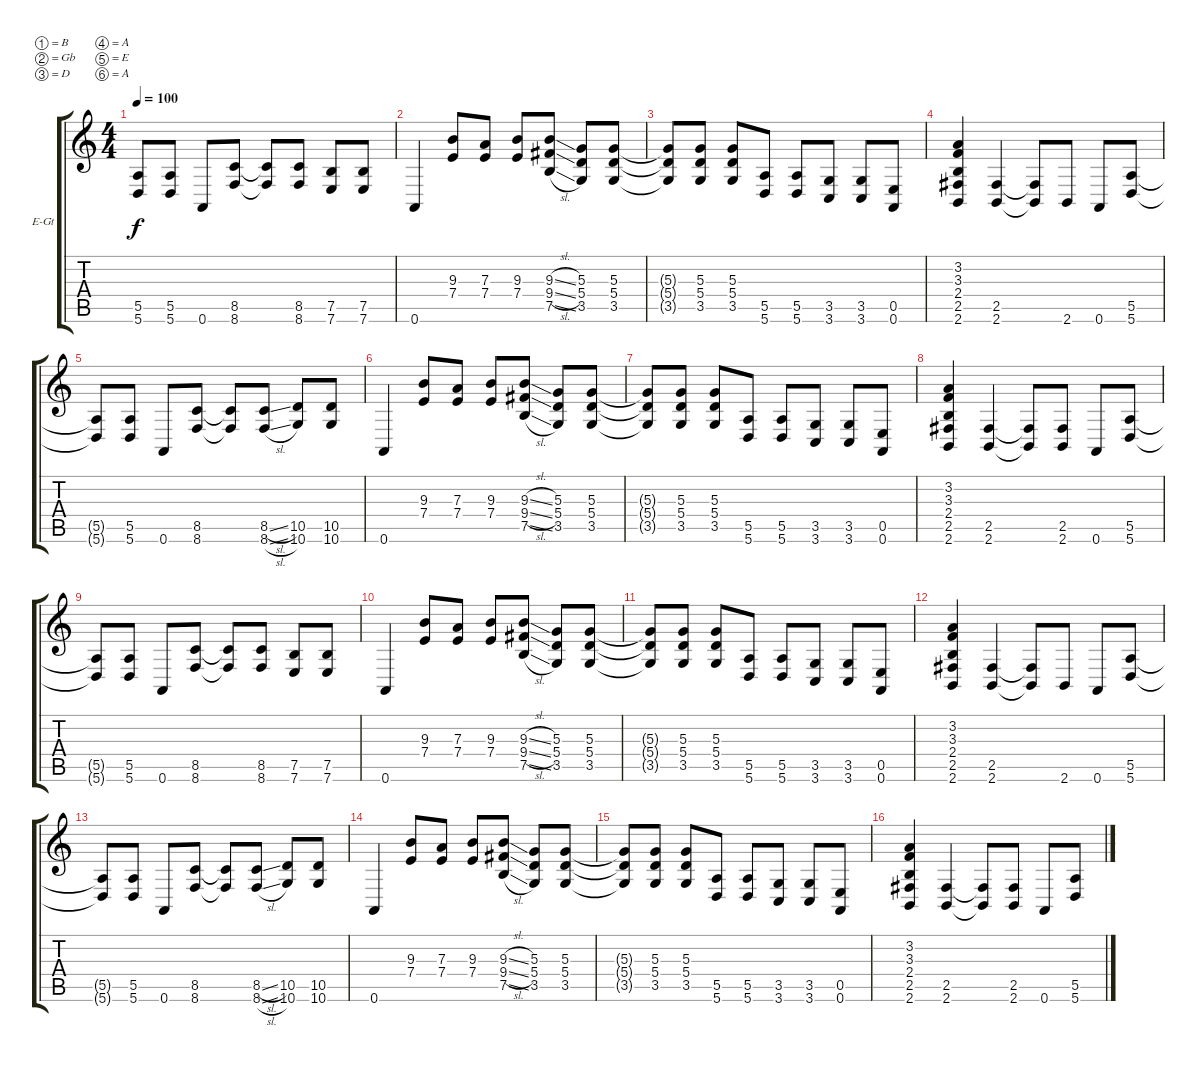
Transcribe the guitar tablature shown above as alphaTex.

\bracketExtendMode groupsimilarinstruments
\firstSystemTrackNameOrientation horizontal
\otherSystemsTrackNameOrientation horizontal
\track ("Jim Root" "E-Gt") {instrument distortionguitar}
\staff {score tabs}
\tuning (B3 Gb3 D3 A2 E2 A1)
\ts (4 4)
\tempo 100
\clef g2
\ks c
(5.5{t} 5.6{t}).8{dy f} (5.5 5.6).8 0.6.8 (8.5 8.6).8 (8.5{t} 8.6{t}).8 (8.5 8.6).8 (7.5 7.6).8 (7.5 7.6).8 |
0.6.4 (9.3 7.4).8 (7.3 7.4).8 (9.3 7.4).8 (9.3{sl} 9.4{sl} 7.5{sl}).8 (5.3 5.4 3.5).8 (5.3 5.4 3.5).8 |
(5.3{t} 5.4{t} 3.5{t}).8 (5.3 5.4 3.5).8 (5.3 5.4 3.5).8 (5.5 5.6).8 (5.5 5.6).8 (3.5 3.6).8 (3.5 3.6).8 (0.5 0.6).8 |
(3.2 3.3 2.4 2.5 2.6).4 (2.5 2.6).4 (2.5{t} 2.6{t}).8 2.6.8 0.6.8 (5.5 5.6).8 |
(5.5{t} 5.6{t}).8 (5.5 5.6).8 0.6.8 (8.5 8.6).8 (8.5{t} 8.6{t}).8 (8.5{sl} 8.6{sl}).8 (10.5 10.6).8 (10.5 10.6).8 |
0.6.4 (9.3 7.4).8 (7.3 7.4).8 (9.3 7.4).8 (9.3{sl} 9.4{sl} 7.5{sl}).8 (5.3 5.4 3.5).8 (5.3 5.4 3.5).8 |
(5.3{t} 5.4{t} 3.5{t}).8 (5.3 5.4 3.5).8 (5.3 5.4 3.5).8 (5.5 5.6).8 (5.5 5.6).8 (3.5 3.6).8 (3.5 3.6).8 (0.5 0.6).8 |
(3.2 3.3 2.4 2.5 2.6).4 (2.5 2.6).4 (2.5{t} 2.6{t}).8 (2.5 2.6).8 0.6.8 (5.5 5.6).8 |
(5.5{t} 5.6{t}).8 (5.5 5.6).8 0.6.8 (8.5 8.6).8 (8.5{t} 8.6{t}).8 (8.5 8.6).8 (7.5 7.6).8 (7.5 7.6).8 |
0.6.4 (9.3 7.4).8 (7.3 7.4).8 (9.3 7.4).8 (9.3{sl} 9.4{sl} 7.5{sl}).8 (5.3 5.4 3.5).8 (5.3 5.4 3.5).8 |
(5.3{t} 5.4{t} 3.5{t}).8 (5.3 5.4 3.5).8 (5.3 5.4 3.5).8 (5.5 5.6).8 (5.5 5.6).8 (3.5 3.6).8 (3.5 3.6).8 (0.5 0.6).8 |
(3.2 3.3 2.4 2.5 2.6).4 (2.5 2.6).4 (2.5{t} 2.6{t}).8 2.6.8 0.6.8 (5.5 5.6).8 |
(5.5{t} 5.6{t}).8 (5.5 5.6).8 0.6.8 (8.5 8.6).8 (8.5{t} 8.6{t}).8 (8.5{sl} 8.6{sl}).8 (10.5 10.6).8 (10.5 10.6).8 |
0.6.4 (9.3 7.4).8 (7.3 7.4).8 (9.3 7.4).8 (9.3{sl} 9.4{sl} 7.5{sl}).8 (5.3 5.4 3.5).8 (5.3 5.4 3.5).8 |
(5.3{t} 5.4{t} 3.5{t}).8 (5.3 5.4 3.5).8 (5.3 5.4 3.5).8 (5.5 5.6).8 (5.5 5.6).8 (3.5 3.6).8 (3.5 3.6).8 (0.5 0.6).8 |
(3.2 3.3 2.4 2.5 2.6).4 (2.5 2.6).4 (2.5{t} 2.6{t}).8 (2.5 2.6).8 0.6.8 (5.5 5.6).8
